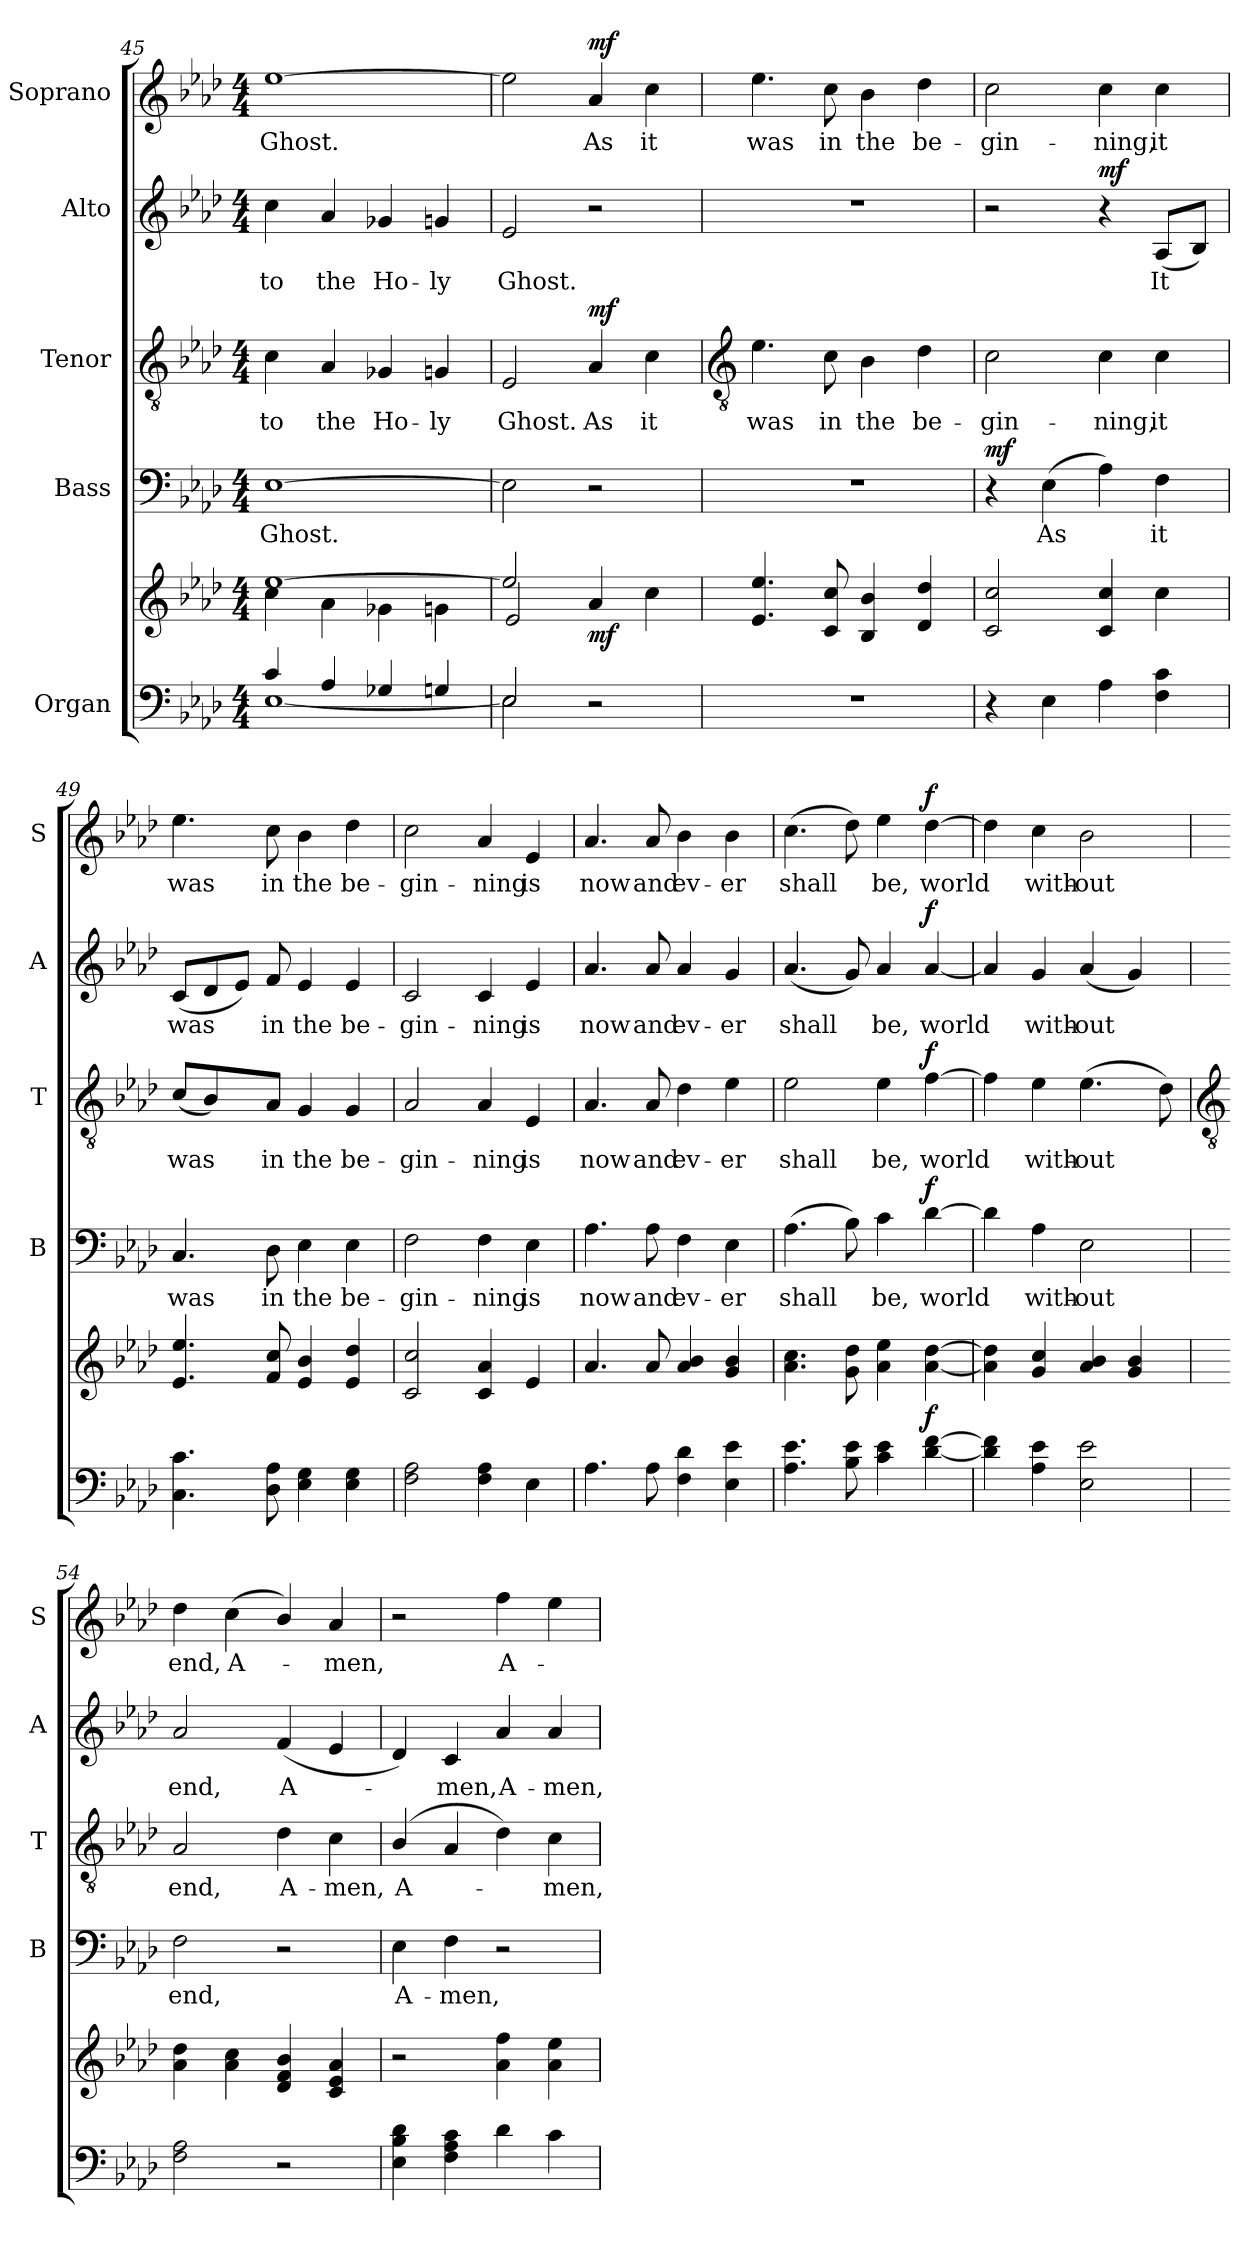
**kern	**kern	**dynam	**kern	**text	**dynam	**kern	**text	**dynam	**kern	**text	**dynam	**kern	**text	**dynam
*part5	*part5	*part5	*part4	*part4	*part4	*part3	*part3	*part3	*part2	*part2	*part2	*part1	*part1	*part1
*staff6	*staff5	*staff5/6	*staff4	*staff4	*staff4	*staff3	*staff3	*staff3	*staff2	*staff2	*staff2	*staff1	*staff1	*staff1
*I"Organ	*	*	*I"Bass	*	*	*I"Tenor	*	*	*I"Alto	*	*	*I"Soprano	*	*
*	*	*	*I'B	*	*	*I'T	*	*	*I'A	*	*	*I'S	*	*
*clefF4	*clefG2	*	*clefF4	*	*	*clefGv2	*	*	*clefG2	*	*	*clefG2	*	*
*k[b-e-a-d-]	*k[b-e-a-d-]	*	*k[b-e-a-d-]	*	*	*k[b-e-a-d-]	*	*	*k[b-e-a-d-]	*	*	*k[b-e-a-d-]	*	*
*A-:	*A-:	*	*A-:	*	*	*A-:	*	*	*A-:	*	*	*A-:	*	*
*M4/4	*M4/4	*	*M4/4	*	*	*M4/4	*	*	*M4/4	*	*	*M4/4	*	*
=45	=45	=45	=45	=45	=45	=45	=45	=45	=45	=45	=45	=45	=45	=45
*^	*^	*	*	*	*	*	*	*	*	*	*	*	*	*
!	!	!	!	!	!	!LO:LY:b	!	!	!LO:LY:b	!	!	!LO:LY:b	!	!	!LO:LY:b	!
4c/	[1E-/	[1ee-	4cc\	.	[1E-	Ghost.	.	4c	to	.	4cc	to	.	[1ee-	Ghost.	.
!	!	!	!	!	!	!	!	!	!LO:LY:b	!	!	!LO:LY:b	!	!	!	!
4A-/	.	.	4a-\	.	.	.	.	4A-	the	.	4a-	the	.	.	.	.
!	!	!	!	!	!	!	!	!	!LO:LY:b	!	!	!LO:LY:b	!	!	!	!
4G-X/	.	.	4g-X\	.	.	.	.	4G-X	Ho-	.	4g-X	Ho-	.	.	.	.
!	!	!	!	!	!	!	!	!	!LO:LY:b	!	!	!LO:LY:b	!	!	!	!
4Gn/	.	.	4gn\	.	.	.	.	4Gn	-ly	.	4gn	-ly	.	.	.	.
=46	=46	=46	=46	=46	=46	=46	=46	=46	=46	=46	=46	=46	=46	=46	=46	=46
!	!	!	!	!	!	!	!	!	!LO:LY:b	!	!	!LO:LY:b	!	!	!	!
2E-/	2E-\]	2ee-/]	2e-/	.	2E-]	.	.	2E-	Ghost.	.	2e-	Ghost.	.	2ee-]	.	.
!	!	!	!	!LO:DY:b	!	!	!	!	!LO:LY:b	!LO:DY:b	!	!	!	!	!LO:LY:b	!LO:DY:b
2ryy	2r	4a-	2ryy	mf	2r	.	.	4A-	As	mf	2r	.	.	4a-	As	mf
!	!	!	!	!	!	!	!	!	!LO:LY:b	!	!	!	!	!	!LO:LY:b	!
.	.	4cc	.	.	.	.	.	4c	it	.	.	.	.	4cc	it	.
*v	*v	*	*	*	*	*	*	*	*	*	*	*	*	*	*	*
*	*v	*v	*	*	*	*	*	*	*	*	*	*	*	*	*
!!LO:LB:g=z
=47	=47	=47	=47	=47	=47	=47	=47	=47	=47	=47	=47	=47	=47	=47
*	*	*	*	*	*	*clefGv2	*	*	*	*	*	*	*	*
!	!	!	!	!	!	!	!LO:LY:b	!	!	!	!	!	!LO:LY:b	!
1r	4.e- 4.ee-	.	1r	.	.	4.e-	was	.	1r	.	.	4.ee-	was	.
!	!	!	!	!	!	!	!LO:LY:b	!	!	!	!	!	!LO:LY:b	!
.	8c 8cc	.	.	.	.	8c	in	.	.	.	.	8cc	in	.
!	!	!	!	!	!	!	!LO:LY:b	!	!	!	!	!	!LO:LY:b	!
.	4B- 4b-	.	.	.	.	4B-	the	.	.	.	.	4b-	the	.
!	!	!	!	!	!	!	!LO:LY:b	!	!	!	!	!	!LO:LY:b	!
.	4d- 4dd-	.	.	.	.	4d-	be-	.	.	.	.	4dd-	be-	.
=48	=48	=48	=48	=48	=48	=48	=48	=48	=48	=48	=48	=48	=48	=48
!	!	!	!	!	!LO:DY:b	!	!LO:LY:b	!	!	!	!	!	!LO:LY:b	!
4r	2c 2cc	.	4r	.	mf	2c	-gin-	.	2r	.	.	2cc	-gin-	.
!	!	!	!	!LO:LY:b	!	!	!	!	!	!	!	!	!	!
4E-	.	.	(4E-	As	.	.	.	.	.	.	.	.	.	.
!	!	!	!	!	!	!	!LO:LY:b	!	!	!	!LO:DY:b	!	!LO:LY:b	!
4A-	4c 4cc	.	4A-)	.	.	4c	-ning,	.	4r	.	mf	4cc	-ning,	.
!	!	!	!	!LO:LY:b	!	!	!LO:LY:b	!	!	!LO:LY:b	!	!	!LO:LY:b	!
4F 4c	4cc	.	4F	it	.	4c	it	.	(<8A-L	It	.	4cc	it	.
.	.	.	.	.	.	.	.	.	8B-J)	.	.	.	.	.
=49	=49	=49	=49	=49	=49	=49	=49	=49	=49	=49	=49	=49	=49	=49
!	!	!	!	!LO:LY:b	!	!	!LO:LY:b	!	!	!LO:LY:b	!	!	!LO:LY:b	!
4.C 4.c	4.e- 4.ee-	.	4.C	was	.	(<8cL	was	.	(<8cL	was	.	4.ee-	was	.
.	.	.	.	.	.	4B-/)	.	.	8d-	.	.	.	.	.
.	.	.	.	.	.	.	.	.	8e-J)	.	.	.	.	.
!	!	!	!	!LO:LY:b	!	!	!LO:LY:b	!	!	!LO:LY:b	!	!	!LO:LY:b	!
8D- 8A-	8f 8cc	.	8D-	in	.	8A-J	in	.	8f	in	.	8cc	in	.
!	!	!	!	!LO:LY:b	!	!	!LO:LY:b	!	!	!LO:LY:b	!	!	!LO:LY:b	!
4E- 4G	4e- 4b-	.	4E-	the	.	4G	the	.	4e-	the	.	4b-	the	.
!	!	!	!	!LO:LY:b	!	!	!LO:LY:b	!	!	!LO:LY:b	!	!	!LO:LY:b	!
4E- 4G	4e- 4dd-	.	4E-	be-	.	4G	be-	.	4e-	be-	.	4dd-	be-	.
=50	=50	=50	=50	=50	=50	=50	=50	=50	=50	=50	=50	=50	=50	=50
!	!	!	!	!LO:LY:b	!	!	!LO:LY:b	!	!	!LO:LY:b	!	!	!LO:LY:b	!
2F 2A-	2c 2cc	.	2F	-gin-	.	2A-	-gin-	.	2c	-gin-	.	2cc	-gin-	.
!	!	!	!	!LO:LY:b	!	!	!LO:LY:b	!	!	!LO:LY:b	!	!	!LO:LY:b	!
4F 4A-	4c 4a-	.	4F	-ning	.	4A-	-ning	.	4c	-ning	.	4a-	-ning	.
!	!	!	!	!LO:LY:b	!	!	!LO:LY:b	!	!	!LO:LY:b	!	!	!LO:LY:b	!
4E-	4e-	.	4E-	is	.	4E-	is	.	4e-	is	.	4e-	is	.
=51	=51	=51	=51	=51	=51	=51	=51	=51	=51	=51	=51	=51	=51	=51
!	!	!	!	!LO:LY:b	!	!	!LO:LY:b	!	!	!LO:LY:b	!	!	!LO:LY:b	!
4.A-	4.a-	.	4.A-	now	.	4.A-	now	.	4.a-	now	.	4.a-	now	.
!	!	!	!	!LO:LY:b	!	!	!LO:LY:b	!	!	!LO:LY:b	!	!	!LO:LY:b	!
8A-	8a-	.	8A-	and	.	8A-	and	.	8a-	and	.	8a-	and	.
!	!	!	!	!LO:LY:b	!	!	!LO:LY:b	!	!	!LO:LY:b	!	!	!LO:LY:b	!
4F 4d-	4a- 4b-	.	4F	ev-	.	4d-	ev-	.	4a-	ev-	.	4b-	ev-	.
!	!	!	!	!LO:LY:b	!	!	!LO:LY:b	!	!	!LO:LY:b	!	!	!LO:LY:b	!
4E- 4e-	4g 4b-	.	4E-	-er	.	4e-	-er	.	4g	-er	.	4b-	-er	.
=52	=52	=52	=52	=52	=52	=52	=52	=52	=52	=52	=52	=52	=52	=52
!	!	!	!	!LO:LY:b	!	!	!LO:LY:b	!	!	!LO:LY:b	!	!	!LO:LY:b	!
4.A- 4.e-	4.a- 4.cc	.	(>4.A-	shall	.	2e-	shall	.	(<4.a-	shall	.	(>4.cc	shall	.
8B- 8e-	8g 8dd-	.	8B-)	.	.	.	.	.	8g)	.	.	8dd-)	.	.
!	!	!	!	!LO:LY:b	!	!	!LO:LY:b	!	!	!LO:LY:b	!	!	!LO:LY:b	!
4c 4e-	4a- 4ee-	.	4c	be,	.	4e-	be,	.	4a-	be,	.	4ee-	be,	.
!	!	!LO:DY:b	!	!LO:LY:b	!LO:DY:b	!	!LO:LY:b	!LO:DY:b	!	!LO:LY:b	!LO:DY:b	!	!LO:LY:b	!LO:DY:b
[4d- [4f	[4a- [4dd-	f	[4d-	world	f	[4f	world	f	[4a-	world	f	[4dd-	world	f
=53	=53	=53	=53	=53	=53	=53	=53	=53	=53	=53	=53	=53	=53	=53
4d-] 4f]	4a-] 4dd-]	.	4d-]	.	.	4f]	.	.	4a-]	.	.	4dd-]	.	.
!	!	!	!	!LO:LY:b	!	!	!LO:LY:b	!	!	!LO:LY:b	!	!	!LO:LY:b	!
4A- 4e-	4g 4cc	.	4A-	with-	.	4e-	with-	.	4g	with-	.	4cc	with-	.
!	!	!	!	!LO:LY:b	!	!	!LO:LY:b	!	!	!LO:LY:b	!	!	!LO:LY:b	!
2E- 2e-	4a- 4b-	.	2E-	-out	.	(>4.e-	-out	.	(<4a-	-out	.	2b-	-out	.
.	4g 4b-	.	.	.	.	.	.	.	4g)	.	.	.	.	.
.	.	.	.	.	.	8d-)	.	.	.	.	.	.	.	.
!!LO:LB:g=z
=54	=54	=54	=54	=54	=54	=54	=54	=54	=54	=54	=54	=54	=54	=54
*	*	*	*	*	*	*clefGv2	*	*	*	*	*	*	*	*
!	!	!	!	!LO:LY:b	!	!	!LO:LY:b	!	!	!LO:LY:b	!	!	!LO:LY:b	!
2F 2A-	4a- 4dd-	.	2F	end,	.	2A-	end,	.	2a-	end,	.	4dd-	end,	.
!	!	!	!	!	!	!	!	!	!	!	!	!	!LO:LY:b	!
.	4a- 4cc	.	.	.	.	.	.	.	.	.	.	(<4cc	A-	.
!	!	!	!	!	!	!	!LO:LY:b	!	!	!LO:LY:b	!	!	!	!
2r	4d- 4f 4b-	.	2r	.	.	4d-	A-	.	(<4f	A-	.	4b-/)	.	.
!	!	!	!	!	!	!	!LO:LY:b	!	!	!	!	!	!LO:LY:b	!
.	4c 4e- 4a-	.	.	.	.	4c	-men,	.	4e-	.	.	4a-	men,	.
=55	=55	=55	=55	=55	=55	=55	=55	=55	=55	=55	=55	=55	=55	=55
!	!	!	!	!LO:LY:b	!	!	!LO:LY:b	!	!	!	!	!	!	!
4E- 4B- 4d-	2r	.	4E-	A-	.	(<4B-/	A-	.	4d-)	.	.	2r	.	.
!	!	!	!	!LO:LY:b	!	!	!	!	!	!LO:LY:b	!	!	!	!
4F 4A- 4c	.	.	4F	-men,	.	4A-	.	.	4c	men,	.	.	.	.
!	!	!	!	!	!	!	!	!	!	!LO:LY:b	!	!	!LO:LY:b	!
4d-	4a- 4ff	.	2r	.	.	4d-)	.	.	4a-	A-	.	4ff	A-	.
!	!	!	!	!	!	!	!LO:LY:b	!	!	!LO:LY:b	!	!	!	!
4c	4a- 4ee-	.	.	.	.	4c	men,	.	4a-	-men,	.	4ee-	.	.
=	=	=	=	=	=	=	=	=	=	=	=	=	=	=
*-	*-	*-	*-	*-	*-	*-	*-	*-	*-	*-	*-	*-	*-	*-
